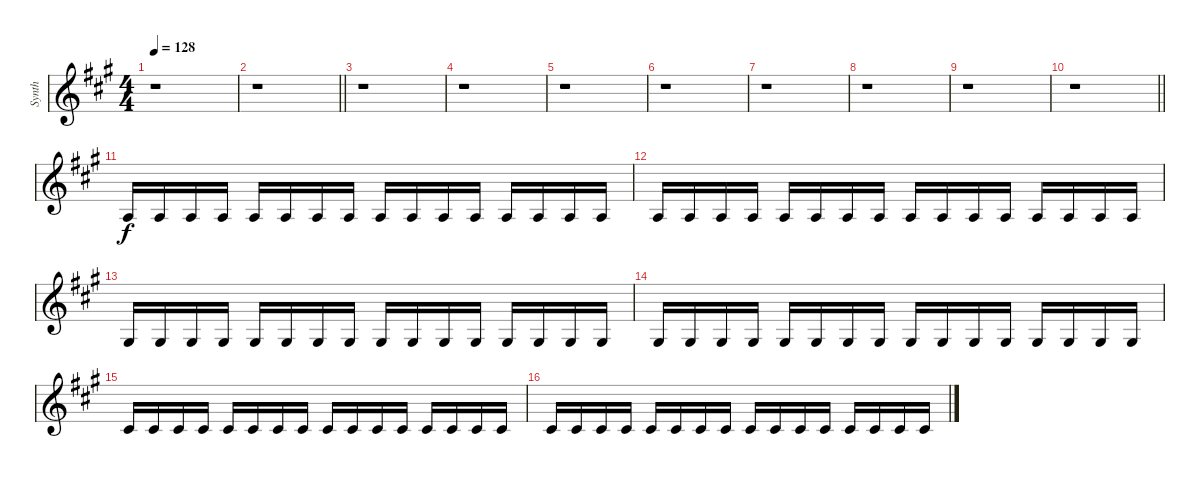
\track ("Synth" "Synth") {instrument lead5charang}
\staff {score}
\tuning (E5 B4 G4 D4 A3 E3 B2) {hide}
\ts (4 4)
\tempo 128
\clef g2
\ks a
r.1{dy f} |
\barLineRight lightlight
r.1 |
r.1 |
r.1 |
r.1 |
r.1 |
r.1 |
r.1 |
r.1 |
\barLineRight lightlight
r.1 |
0.5.16 0.5.16 0.5.16 0.5.16 0.5.16 0.5.16 0.5.16 0.5.16 0.5.16 0.5.16 0.5.16 0.5.16 0.5.16 0.5.16 0.5.16 0.5.16 |
0.5.16 0.5.16 0.5.16 0.5.16 0.5.16 0.5.16 0.5.16 0.5.16 0.5.16 0.5.16 0.5.16 0.5.16 0.5.16 0.5.16 0.5.16 0.5.16 |
4.6.16 4.6.16 4.6.16 4.6.16 4.6.16 4.6.16 4.6.16 4.6.16 4.6.16 4.6.16 4.6.16 4.6.16 4.6.16 4.6.16 4.6.16 4.6.16 |
4.6.16 4.6.16 4.6.16 4.6.16 4.6.16 4.6.16 4.6.16 4.6.16 4.6.16 4.6.16 4.6.16 4.6.16 4.6.16 4.6.16 4.6.16 4.6.16 |
4.5.16 4.5.16 4.5.16 4.5.16 4.5.16 4.5.16 4.5.16 4.5.16 4.5.16 4.5.16 4.5.16 4.5.16 4.5.16 4.5.16 4.5.16 4.5.16 |
4.5.16 4.5.16 4.5.16 4.5.16 4.5.16 4.5.16 4.5.16 4.5.16 4.5.16 4.5.16 4.5.16 4.5.16 4.5.16 4.5.16 4.5.16 4.5.16
